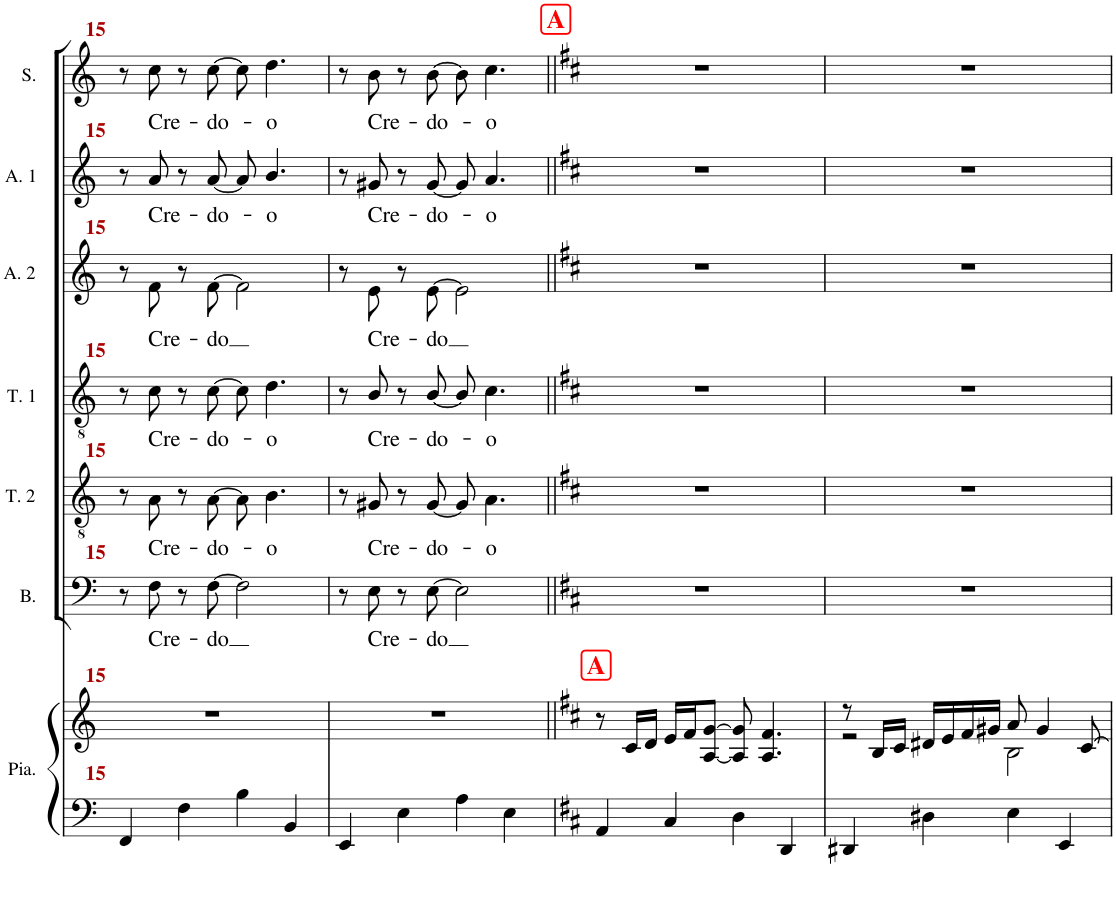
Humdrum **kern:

**kern	**kern	**kern	**text	**kern	**text	**kern	**text	**kern	**text	**kern	**text	**kern	**text
*part7	*part7	*part6	*part6	*part5	*part5	*part4	*part4	*part3	*part3	*part2	*part2	*part1	*part1
*staff8	*staff7	*staff6	*staff6	*staff5	*staff5	*staff4	*staff4	*staff3	*staff3	*staff2	*staff2	*staff1	*staff1
*I"Piano	*	*I"Basse	*	*I"Ténor 2	*	*I"Ténor 1	*	*I"Alto 2	*	*I"Alto 1	*	*I"Soprano	*
*I'Pno.	*	*I'B.	*	*I'T. 2	*	*I'T. 1	*	*I'A. 2	*	*I'A. 1	*	*I'S.	*
!!LO:PB:g=z
*clefF4	*clefG2	*clefF4	*	*clefGv2	*	*clefGv2	*	*clefG2	*	*clefG2	*	*clefG2	*
*k[]	*k[]	*k[]	*	*k[]	*	*k[]	*	*k[]	*	*k[]	*	*k[]	*
*M4/4	*M4/4	*M4/4	*	*M4/4	*	*M4/4	*	*M4/4	*	*M4/4	*	*M4/4	*
=15	=15	=15	=15	=15	=15	=15	=15	=15	=15	=15	=15	=15	=15
4FF/	1r	8r	.	8r	.	8r	.	8r	.	8r	.	8r	.
!	!	!	!LO:LY:b	!	!LO:LY:b	!	!LO:LY:b	!	!LO:LY:b	!	!LO:LY:b	!	!LO:LY:b
.	.	8F\	Cre-	8A\	Cre-	8c\	Cre-	8f\	Cre-	8a/	Cre-	8cc\	Cre-
4F\	.	8r	.	8r	.	8r	.	8r	.	8r	.	8r	.
!	!	!	!LO:LY:b	!	!LO:LY:b	!	!LO:LY:b	!	!LO:LY:b	!	!LO:LY:b	!	!LO:LY:b
.	.	[8F\	-do	[8A\	-do-	[8c\	-do-	[8f\	-do	[8a/	-do-	[8cc\	-do-
4B\	.	2F\]	.	8A\]	.	8c\]	.	2f\]	.	8a/]	.	8cc\]	.
!	!	!	!	!	!LO:LY:b	!	!LO:LY:b	!	!	!	!LO:LY:b	!	!LO:LY:b
.	.	.	.	4.B\	-o	4.d\	-o	.	.	4.b/	-o	4.dd\	-o
4BB/	.	.	.	.	.	.	.	.	.	.	.	.	.
=16	=16	=16	=16	=16	=16	=16	=16	=16	=16	=16	=16	=16	=16
4EE/	1r	8r	.	8r	.	8r	.	8r	.	8r	.	8r	.
!	!	!	!LO:LY:b	!	!LO:LY:b	!	!LO:LY:b	!	!LO:LY:b	!	!LO:LY:b	!	!LO:LY:b
.	.	8E\	Cre-	8G#X/	Cre-	8B/	Cre-	8e\	Cre-	8g#X/	Cre-	8b\	Cre-
4E\	.	8r	.	8r	.	8r	.	8r	.	8r	.	8r	.
!	!	!	!LO:LY:b	!	!LO:LY:b	!	!LO:LY:b	!	!LO:LY:b	!	!LO:LY:b	!	!LO:LY:b
.	.	[8E\	-do	[8G#/	-do-	[8B/	-do-	[8e\	-do	[8g#/	-do-	[8b\	-do-
4A\	.	2E\]	.	8G#/]	.	8B/]	.	2e\]	.	8g#/]	.	8b\]	.
!	!	!	!	!	!LO:LY:b	!	!LO:LY:b	!	!	!	!LO:LY:b	!	!LO:LY:b
.	.	.	.	4.A\	-o	4.c\	-o	.	.	4.a/	-o	4.cc\	-o
4E\	.	.	.	.	.	.	.	.	.	.	.	.	.
=17||	=17||	=17||	=17||	=17||	=17||	=17||	=17||	=17||	=17||	=17||	=17||	=17||	=17||
*k[f#c#]	*k[f#c#]	*k[f#c#]	*	*k[f#c#]	*	*k[f#c#]	*	*k[f#c#]	*	*k[f#c#]	*	*k[f#c#]	*
!	!LO:TX:a:B:color=#FF0000:t=A	!	!	!	!	!	!	!	!	!	!	!	!
4AA/	8r	1r	.	1r	.	1r	.	1r	.	1r	.	1r	.
.	16c#/LL	.	.	.	.	.	.	.	.	.	.	.	.
.	16d/JJ	.	.	.	.	.	.	.	.	.	.	.	.
4C#/	16e/LL	.	.	.	.	.	.	.	.	.	.	.	.
.	16f#/J	.	.	.	.	.	.	.	.	.	.	.	.
.	[8A/ [8g/J	.	.	.	.	.	.	.	.	.	.	.	.
4D\	8A/] 8g/]	.	.	.	.	.	.	.	.	.	.	.	.
.	4.A/ 4.f#/	.	.	.	.	.	.	.	.	.	.	.	.
4DD/	.	.	.	.	.	.	.	.	.	.	.	.	.
=18	=18	=18	=18	=18	=18	=18	=18	=18	=18	=18	=18	=18	=18
*	*^	*	*	*	*	*	*	*	*	*	*	*	*
4DD#X/	8r	2r	1r	.	1r	.	1r	.	1r	.	1r	.	1r	.
.	16B/LL	.	.	.	.	.	.	.	.	.	.	.	.	.
.	16c#/JJ	.	.	.	.	.	.	.	.	.	.	.	.	.
4D#X\	16d#X/LL	.	.	.	.	.	.	.	.	.	.	.	.	.
.	16e/	.	.	.	.	.	.	.	.	.	.	.	.	.
.	16f#/	.	.	.	.	.	.	.	.	.	.	.	.	.
.	16g#X/JJ	.	.	.	.	.	.	.	.	.	.	.	.	.
4E\	8a/	2B\	.	.	.	.	.	.	.	.	.	.	.	.
.	4g#/	.	.	.	.	.	.	.	.	.	.	.	.	.
4EE/	.	.	.	.	.	.	.	.	.	.	.	.	.	.
.	[8c#/	.	.	.	.	.	.	.	.	.	.	.	.	.
*	*v	*v	*	*	*	*	*	*	*	*	*	*	*	*
=	=	=	=	=	=	=	=	=	=	=	=	=	=
*-	*-	*-	*-	*-	*-	*-	*-	*-	*-	*-	*-	*-	*-
